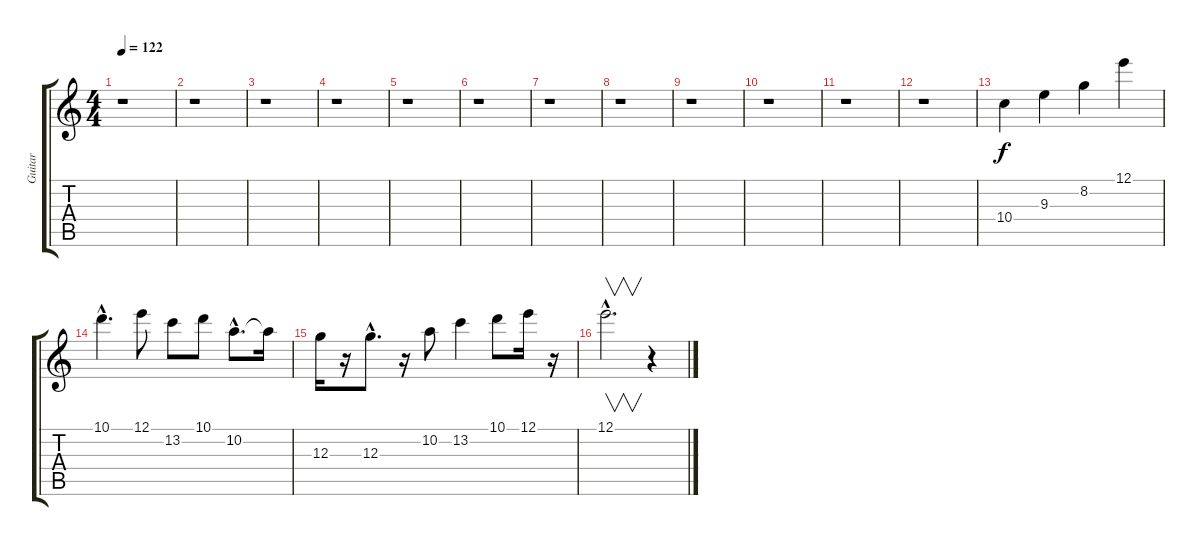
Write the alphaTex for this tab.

\track ("Guitar" "Guitar") {instrument overdrivenguitar}
\staff {score tabs}
\tuning (E4 B3 G3 D3 A2 E2) {hide}
\ts (4 4)
\tempo 122
\clef g2
\ks c
r.1{dy f instrument overdrivenguitar} |
r.1 |
r.1 |
r.1 |
r.1 |
r.1 |
r.1 |
r.1 |
r.1 |
r.1 |
r.1 |
r.1 |
10.4.4 9.3.4 8.2.4 12.1.4 |
10.1{hac}.4{d} 12.1.8 13.2.8 10.1.8 10.2{hac}.8{d} 10.2{t}.16 |
12.3.16 r.16 12.3{hac}.8{d} r.16 10.2.8 13.2.4 10.1.8 12.1.16 r.16 |
12.1{hac}.2{v d} r.4
